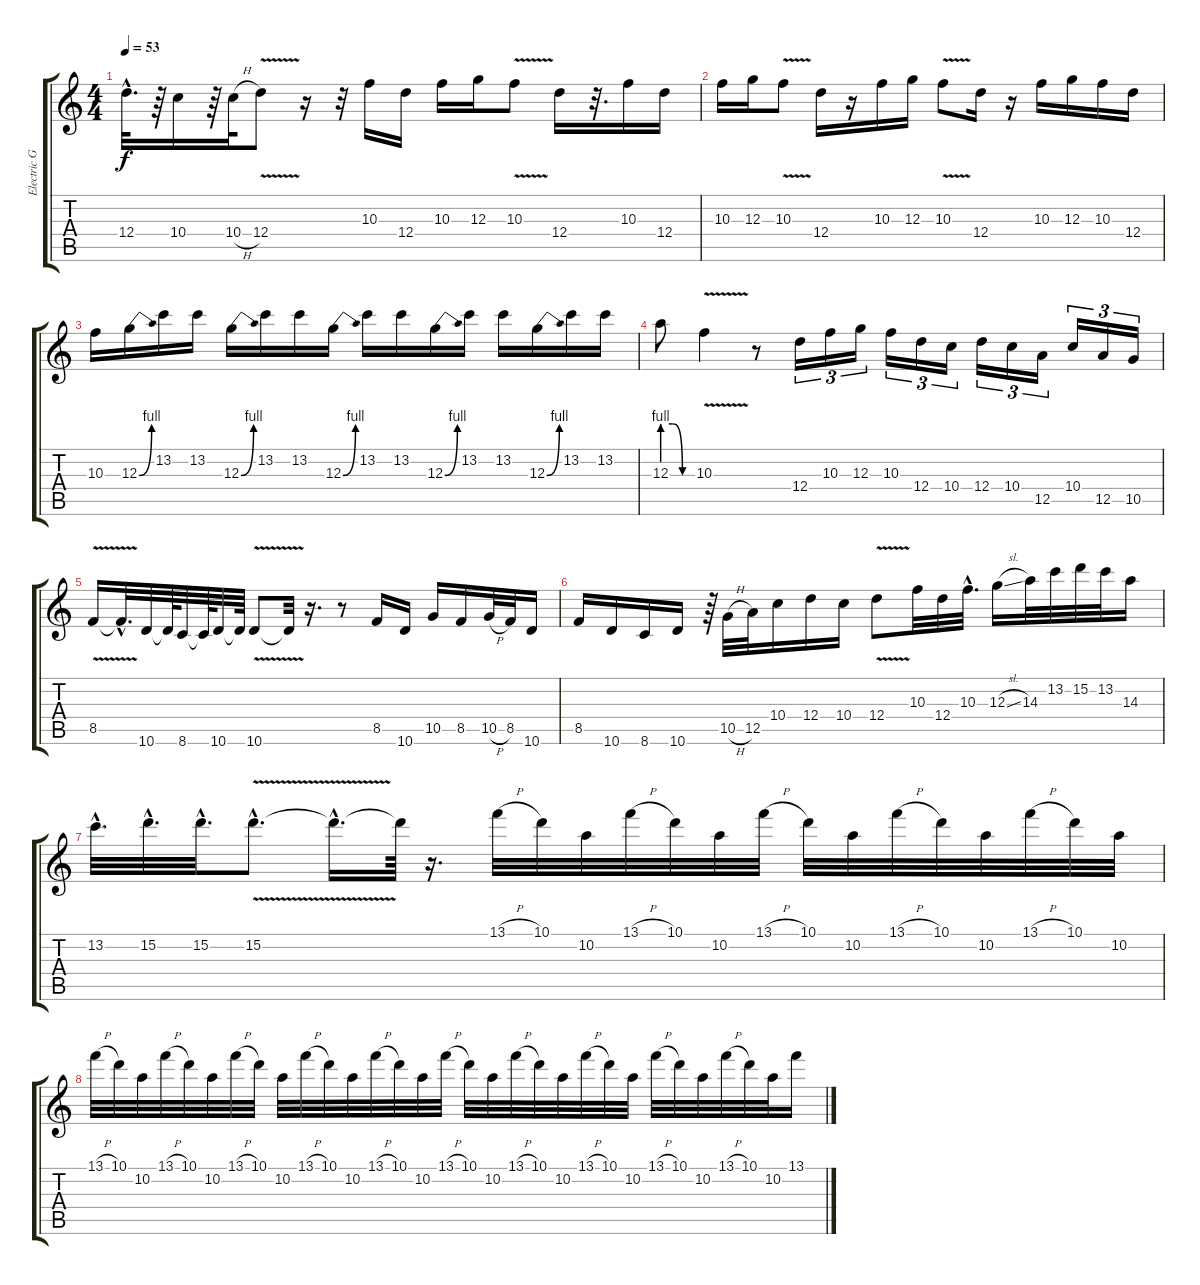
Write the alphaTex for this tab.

\track ("Electric Guitar" "Electric G") {instrument overdrivenguitar}
\staff {score tabs}
\tuning (E4 B3 G3 D3 A2 E2) {hide}
\ts (4 4)
\tempo 53
\clef g2
\ks c
12.4{hac}.32{d dy f} r.64 10.4.16 r.64 10.4{h}.32 12.4{v}.8 r.16 r.32 10.3.16 12.4.16 10.3.16 12.3.16 10.3{v}.8 12.4.16 r.32{d} 10.3.16 12.4.16 |
10.3.16 12.3.16 10.3{v}.8 12.4.16 r.16 10.3.16 12.3.16 10.3{v}.8 12.4.16 r.16 10.3.16 12.3.16 10.3.16 12.4.16 |
10.3.16 12.3{be (bend 0 0 60 4)}.16 13.2.16 13.2.16 12.3{be (bend 0 0 60 4)}.16 13.2.16 13.2.16 12.3{be (bend 0 0 60 4)}.16 13.2.16 13.2.16 12.3{be (bend 0 0 60 4)}.16 13.2.16 13.2.16 12.3{be (bend 0 0 60 4)}.16 13.2.16 13.2.16 |
12.3{be (custom 0 4 20 4 40 0 60 0)}.8 10.3{v}.4 r.8 12.4.16{tu (3 2)} 10.3.16{tu (3 2)} 12.3.16{tu (3 2)} 10.3.16{tu (3 2)} 12.4.16{tu (3 2)} 10.4.16{tu (3 2)} 12.4.16{tu (3 2)} 10.4.16{tu (3 2)} 12.5.16{tu (3 2)} 10.4.16{tu (3 2)} 12.5.16{tu (3 2)} 10.5.16{tu (3 2)} |
8.5{v}.16 8.5{hac t}.32{d} 10.6.32 10.6{t}.64 8.6.32 8.6{t}.64 10.6.32 10.6{t}.64 10.6{v}.8 10.6{t}.32 r.16{d} r.8 8.5.16 10.6.16 10.5.16 8.5.16 10.5{h}.32 8.5.32 10.6.16 |
8.5.16 10.6.16 8.6.16 10.6.16 r.64 10.5{h}.32 12.5.32 10.4.16 12.4.16 10.4.16 12.4{v}.8 10.3.32 12.4.32 10.3{hac}.32{d} 12.3{sl}.16 14.3.32 13.2.32 15.2.32 13.2.32 14.3.16 |
13.2{hac}.32{d} 15.2{hac}.32{d} 15.2{hac}.32{d} 15.2{v hac}.8{d} 15.2{hac t}.16{d} 15.2{t}.64 r.16{d} 13.1{h}.32 10.1.32 10.2.32 13.1{h}.32 10.1.32 10.2.32 13.1{h}.32 10.1.32 10.2.32 13.1{h}.32 10.1.32 10.2.32 13.1{h}.32 10.1.32 10.2.32 |
13.1{h}.32 10.1.32 10.2.32 13.1{h}.32 10.1.32 10.2.32 13.1{h}.32 10.1.32 10.2.32 13.1{h}.32 10.1.32 10.2.32 13.1{h}.32 10.1.32 10.2.32 13.1{h}.32 10.1.32 10.2.32 13.1{h}.32 10.1.32 10.2.32 13.1{h}.32 10.1.32 10.2.32 13.1{h}.32 10.1.32 10.2.32 13.1{h}.32 10.1.32 10.2.32 13.1.16
